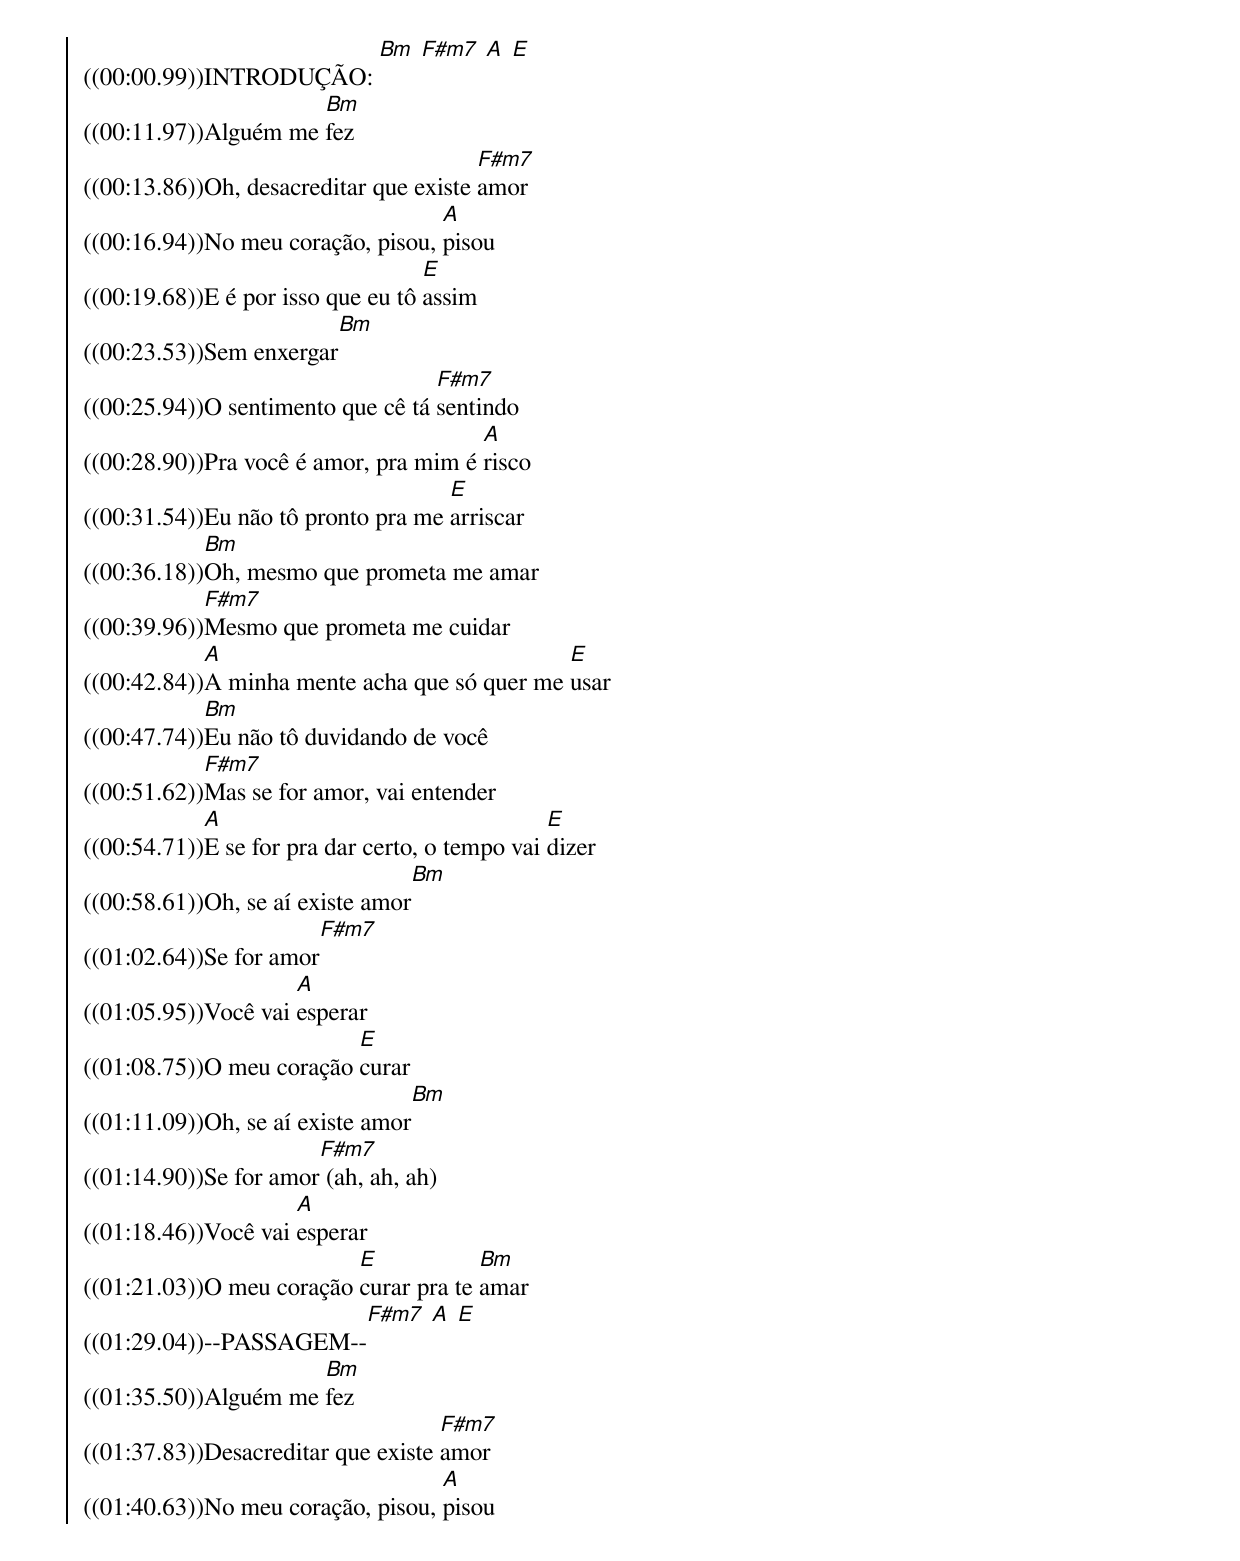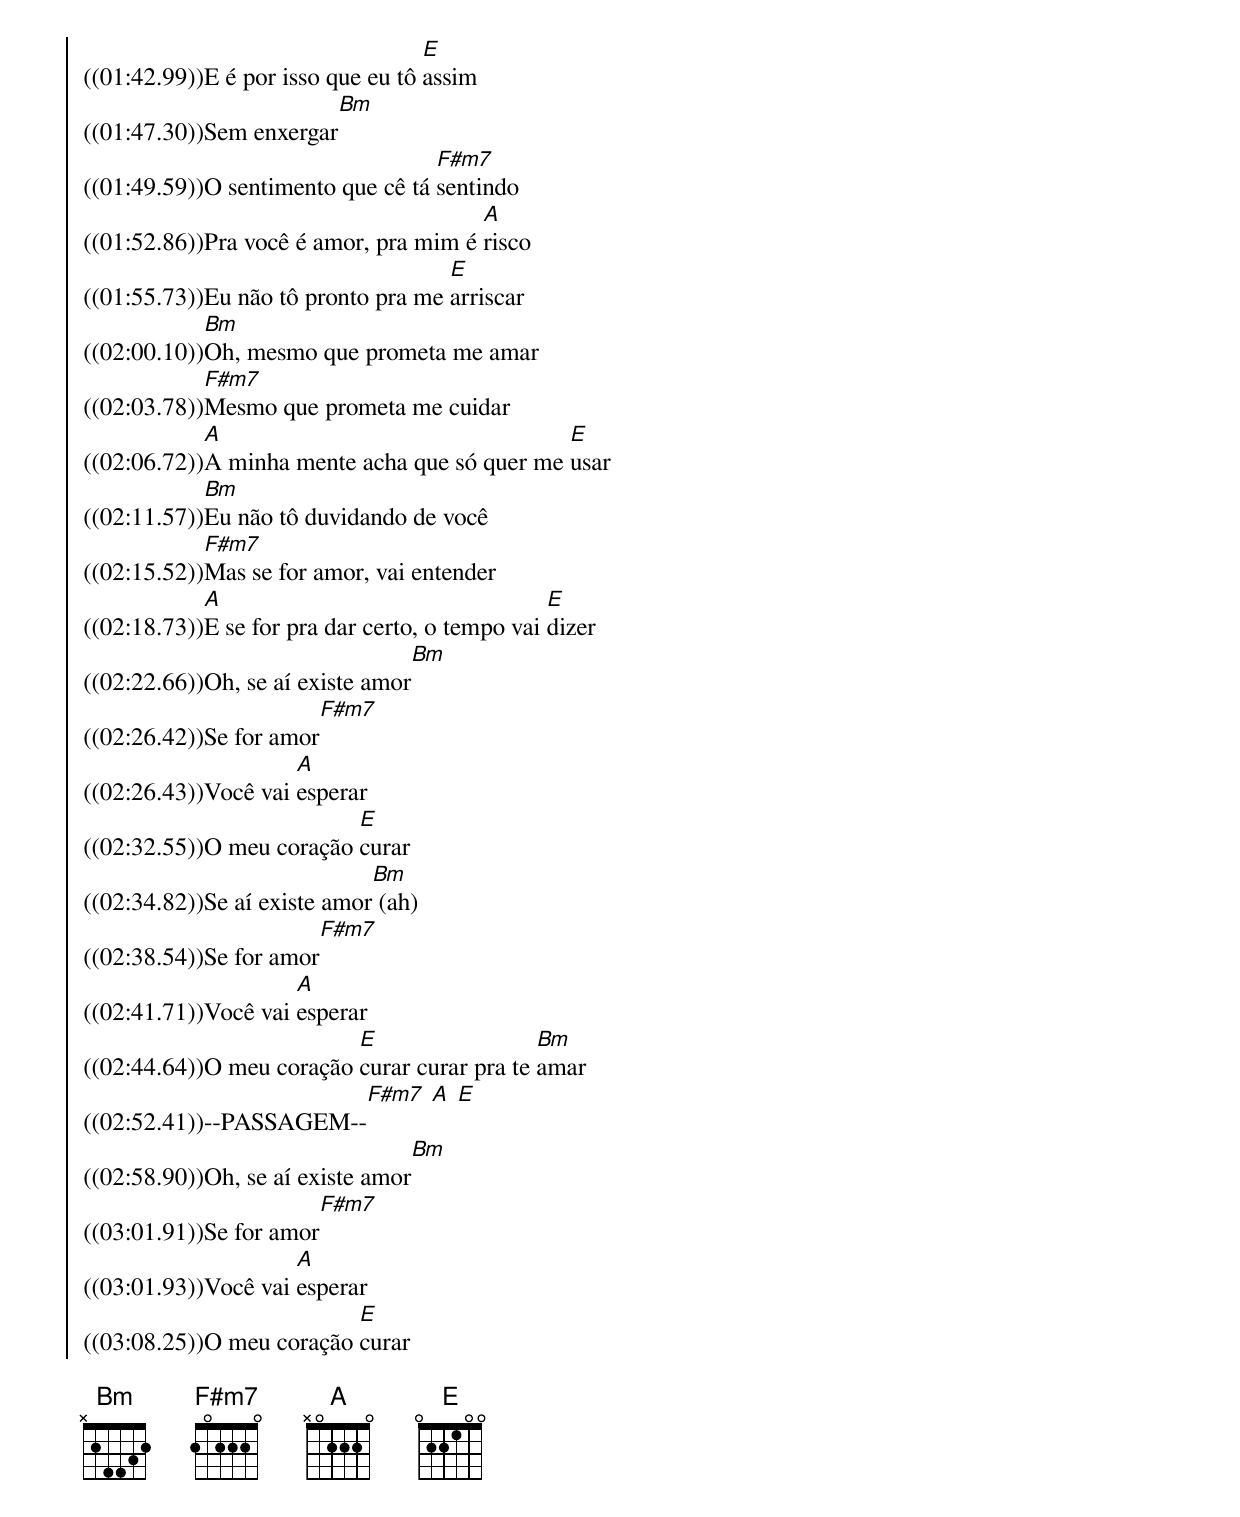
{soc}
((00:00.99))INTRODUÇÃO: [Bm] [F#m7] [A] [E]
((00:11.97))Alguém me [Bm]fez
((00:13.86))Oh, desacreditar que existe [F#m7]amor
((00:16.94))No meu coração, pisou, [A]pisou
((00:19.68))E é por isso que eu tô [E]assim
((00:23.53))Sem enxergar[Bm]
((00:25.94))O sentimento que cê tá [F#m7]sentindo
((00:28.90))Pra você é amor, pra mim é [A]risco
((00:31.54))Eu não tô pronto pra me [E]arriscar
((00:36.18))[Bm]Oh, mesmo que prometa me amar
((00:39.96))[F#m7]Mesmo que prometa me cuidar
((00:42.84))[A]A minha mente acha que só quer me [E]usar
((00:47.74))[Bm]Eu não tô duvidando de você
((00:51.62))[F#m7]Mas se for amor, vai entender
((00:54.71))[A]E se for pra dar certo, o tempo vai [E]dizer
((00:58.61))Oh, se aí existe amor[Bm]
((01:02.64))Se for amor[F#m7]
((01:05.95))Você vai [A]esperar
((01:08.75))O meu coração [E]curar
((01:11.09))Oh, se aí existe amor[Bm]
((01:14.90))Se for amor[F#m7] (ah, ah, ah)
((01:18.46))Você vai [A]esperar
((01:21.03))O meu coração [E]curar pra te [Bm]amar
((01:29.04))--PASSAGEM--[F#m7] [A] [E]
((01:35.50))Alguém me [Bm]fez
((01:37.83))Desacreditar que existe [F#m7]amor
((01:40.63))No meu coração, pisou, [A]pisou
((01:42.99))E é por isso que eu tô [E]assim
((01:47.30))Sem enxergar[Bm]
((01:49.59))O sentimento que cê tá [F#m7]sentindo
((01:52.86))Pra você é amor, pra mim é [A]risco
((01:55.73))Eu não tô pronto pra me [E]arriscar
((02:00.10))[Bm]Oh, mesmo que prometa me amar
((02:03.78))[F#m7]Mesmo que prometa me cuidar
((02:06.72))[A]A minha mente acha que só quer me [E]usar
((02:11.57))[Bm]Eu não tô duvidando de você
((02:15.52))[F#m7]Mas se for amor, vai entender
((02:18.73))[A]E se for pra dar certo, o tempo vai [E]dizer
((02:22.66))Oh, se aí existe amor[Bm]
((02:26.42))Se for amor[F#m7]
((02:26.43))Você vai [A]esperar
((02:32.55))O meu coração [E]curar
((02:34.82))Se aí existe amor[Bm] (ah)
((02:38.54))Se for amor[F#m7]
((02:41.71))Você vai [A]esperar
((02:44.64))O meu coração [E]curar curar pra te [Bm]amar
((02:52.41))--PASSAGEM--[F#m7] [A] [E]
((02:58.90))Oh, se aí existe amor[Bm]
((03:01.91))Se for amor[F#m7]
((03:01.93))Você vai [A]esperar
((03:08.25))O meu coração [E]curar

{eoc}
